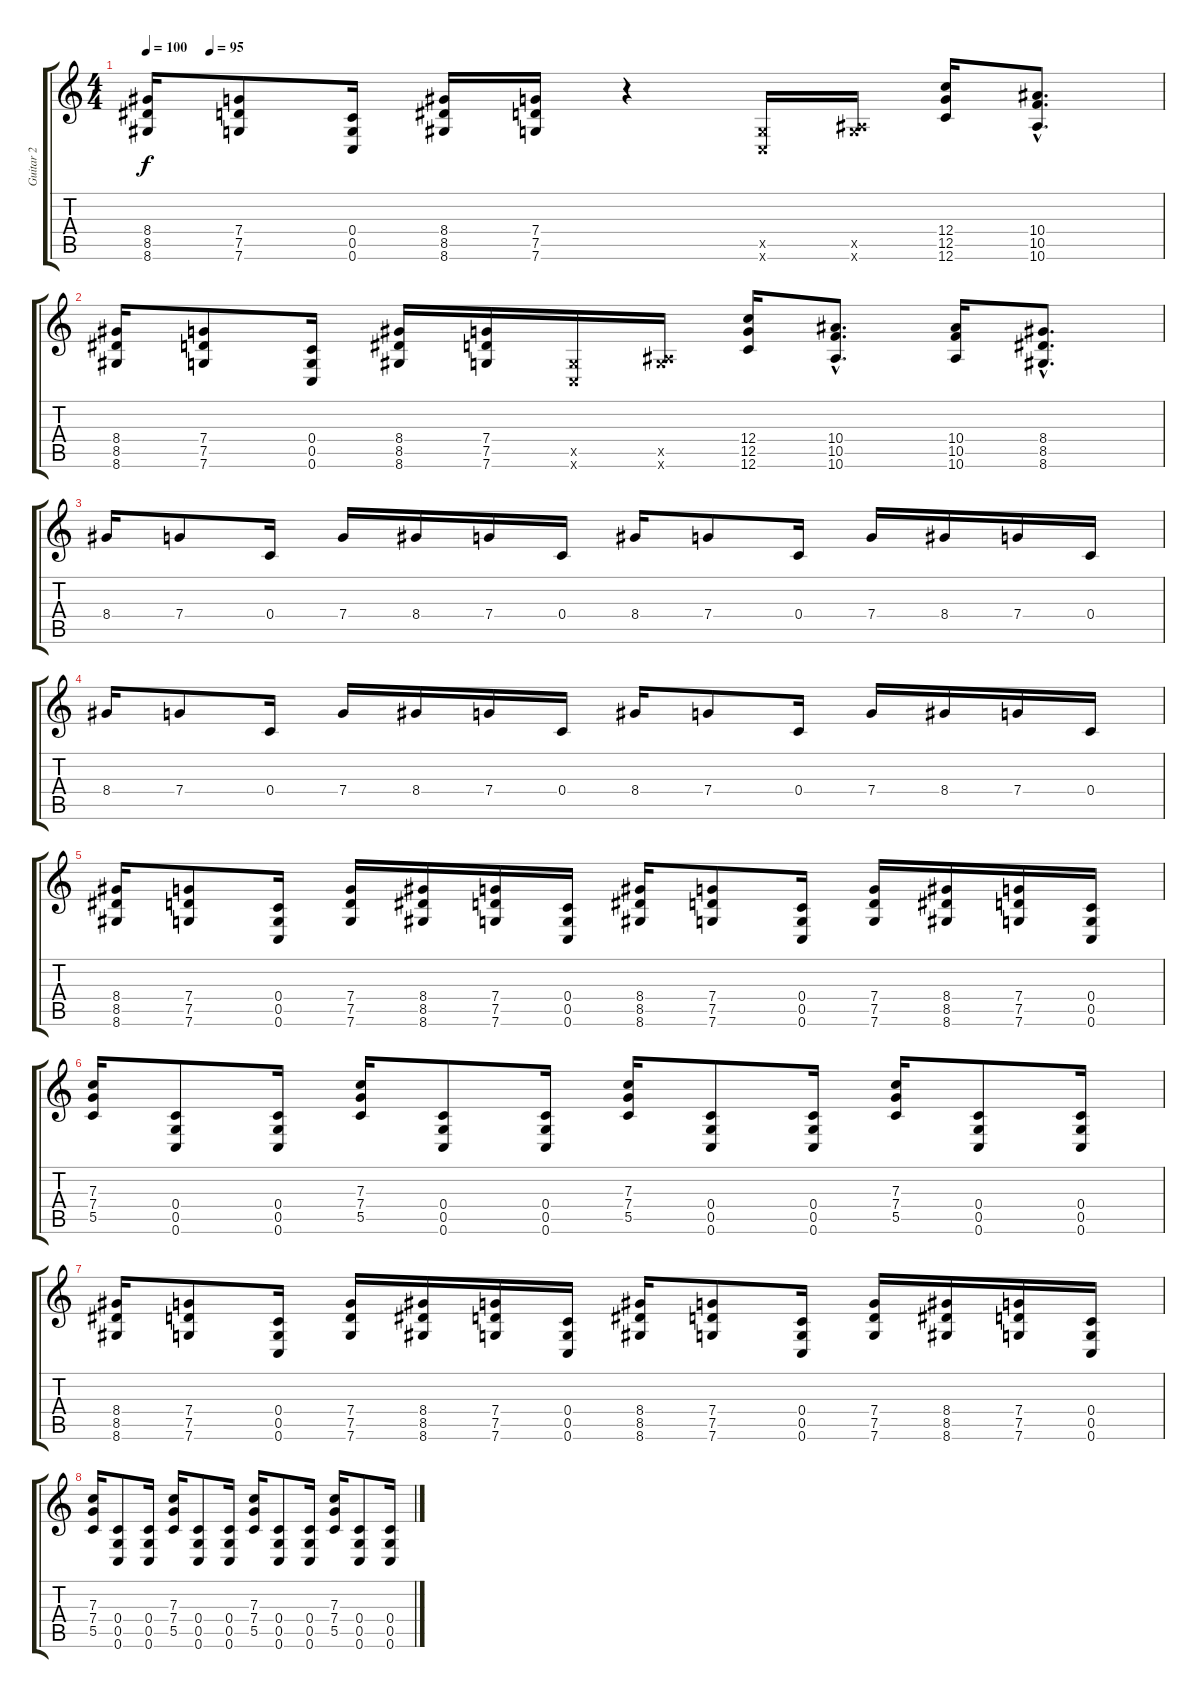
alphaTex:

\track ("Guitar 2" "Guitar 2") {instrument distortionguitar}
\staff {score tabs}
\tuning (D4 A3 F3 C3 G2 C2) {hide}
\ts (4 4)
\tempo 100
\tempo (95 0.0625)
\clef g2
\ks c
(8.4 8.5 8.6).16{dy f} (7.4 7.5 7.6).8 (0.4 0.5 0.6).16 (8.4 8.5 8.6).16 (7.4 7.5 7.6).16 r.4 (0.5{x} 0.6{x}).16 (0.5{x} 10.6{x}).16 (12.4 12.5 12.6).16 (10.4{hac} 10.5{hac} 10.6{hac}).8{d} |
(8.4 8.5 8.6).16 (7.4 7.5 7.6).8 (0.4 0.5 0.6).16 (8.4 8.5 8.6).16 (7.4 7.5 7.6).16 (0.5{x} 0.6{x}).16 (0.5{x} 10.6{x}).16 (12.4 12.5 12.6).16 (10.4{hac} 10.5{hac} 10.6{hac}).8{d} (10.4 10.5 10.6).16 (8.4{hac} 8.5{hac} 8.6{hac}).8{d} |
8.4.16 7.4.8 0.4.16 7.4.16 8.4.16 7.4.16 0.4.16 8.4.16 7.4.8 0.4.16 7.4.16 8.4.16 7.4.16 0.4.16 |
8.4.16 7.4.8 0.4.16 7.4.16 8.4.16 7.4.16 0.4.16 8.4.16 7.4.8 0.4.16 7.4.16 8.4.16 7.4.16 0.4.16 |
(8.4 8.5 8.6).16 (7.4 7.5 7.6).8 (0.4 0.5 0.6).16 (7.4 7.5 7.6).16 (8.4 8.5 8.6).16 (7.4 7.5 7.6).16 (0.4 0.5 0.6).16 (8.4 8.5 8.6).16 (7.4 7.5 7.6).8 (0.4 0.5 0.6).16 (7.4 7.5 7.6).16 (8.4 8.5 8.6).16 (7.4 7.5 7.6).16 (0.4 0.5 0.6).16 |
(7.3 7.4 5.5).16 (0.4 0.5 0.6).8 (0.4 0.5 0.6).16 (7.3 7.4 5.5).16 (0.4 0.5 0.6).8 (0.4 0.5 0.6).16 (7.3 7.4 5.5).16 (0.4 0.5 0.6).8 (0.4 0.5 0.6).16 (7.3 7.4 5.5).16 (0.4 0.5 0.6).8 (0.4 0.5 0.6).16 |
(8.4 8.5 8.6).16 (7.4 7.5 7.6).8 (0.4 0.5 0.6).16 (7.4 7.5 7.6).16 (8.4 8.5 8.6).16 (7.4 7.5 7.6).16 (0.4 0.5 0.6).16 (8.4 8.5 8.6).16 (7.4 7.5 7.6).8 (0.4 0.5 0.6).16 (7.4 7.5 7.6).16 (8.4 8.5 8.6).16 (7.4 7.5 7.6).16 (0.4 0.5 0.6).16 |
(7.3 7.4 5.5).16 (0.4 0.5 0.6).8 (0.4 0.5 0.6).16 (7.3 7.4 5.5).16 (0.4 0.5 0.6).8 (0.4 0.5 0.6).16 (7.3 7.4 5.5).16 (0.4 0.5 0.6).8 (0.4 0.5 0.6).16 (7.3 7.4 5.5).16 (0.4 0.5 0.6).8 (0.4 0.5 0.6).16
